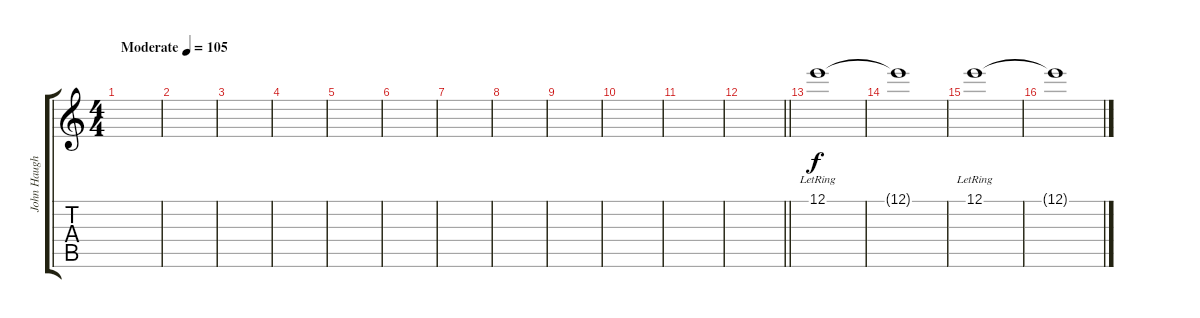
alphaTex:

\track ("John Haughm" "John Haugh") {instrument overdrivenguitar}
\staff {score tabs}
\tuning (E4 B3 G3 D3 A2 E2) {hide}
\ts (4 4)
\tempo (105 "Moderate")
\clef g2
\ks c
|
|
|
|
|
|
|
|
|
|
|
\barLineRight lightlight
|
12.1{lr}.1 |
12.1{t}.1 |
12.1{lr}.1 |
12.1{t}.1
